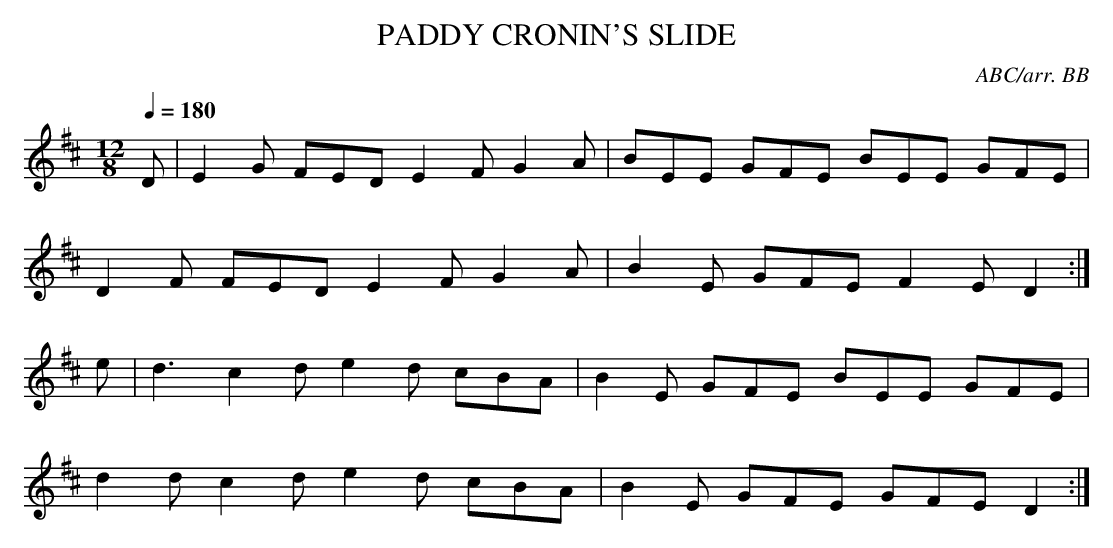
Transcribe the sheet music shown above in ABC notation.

X:1
T:PADDY CRONIN'S SLIDE
C:ABC/arr. BB
Q:1/4=180
L:1/8
M:12/8
K:D
D|E2G FED E2F G2A|BEE GFE BEE GFE|
D2F FED E2F G2A|B2E GFE F2E D2 :|
e|d3 c2d e2d cBA|B2E GFE BEE GFE|
d2d c2d e2d cBA|B2E GFE GFE D2 :|
